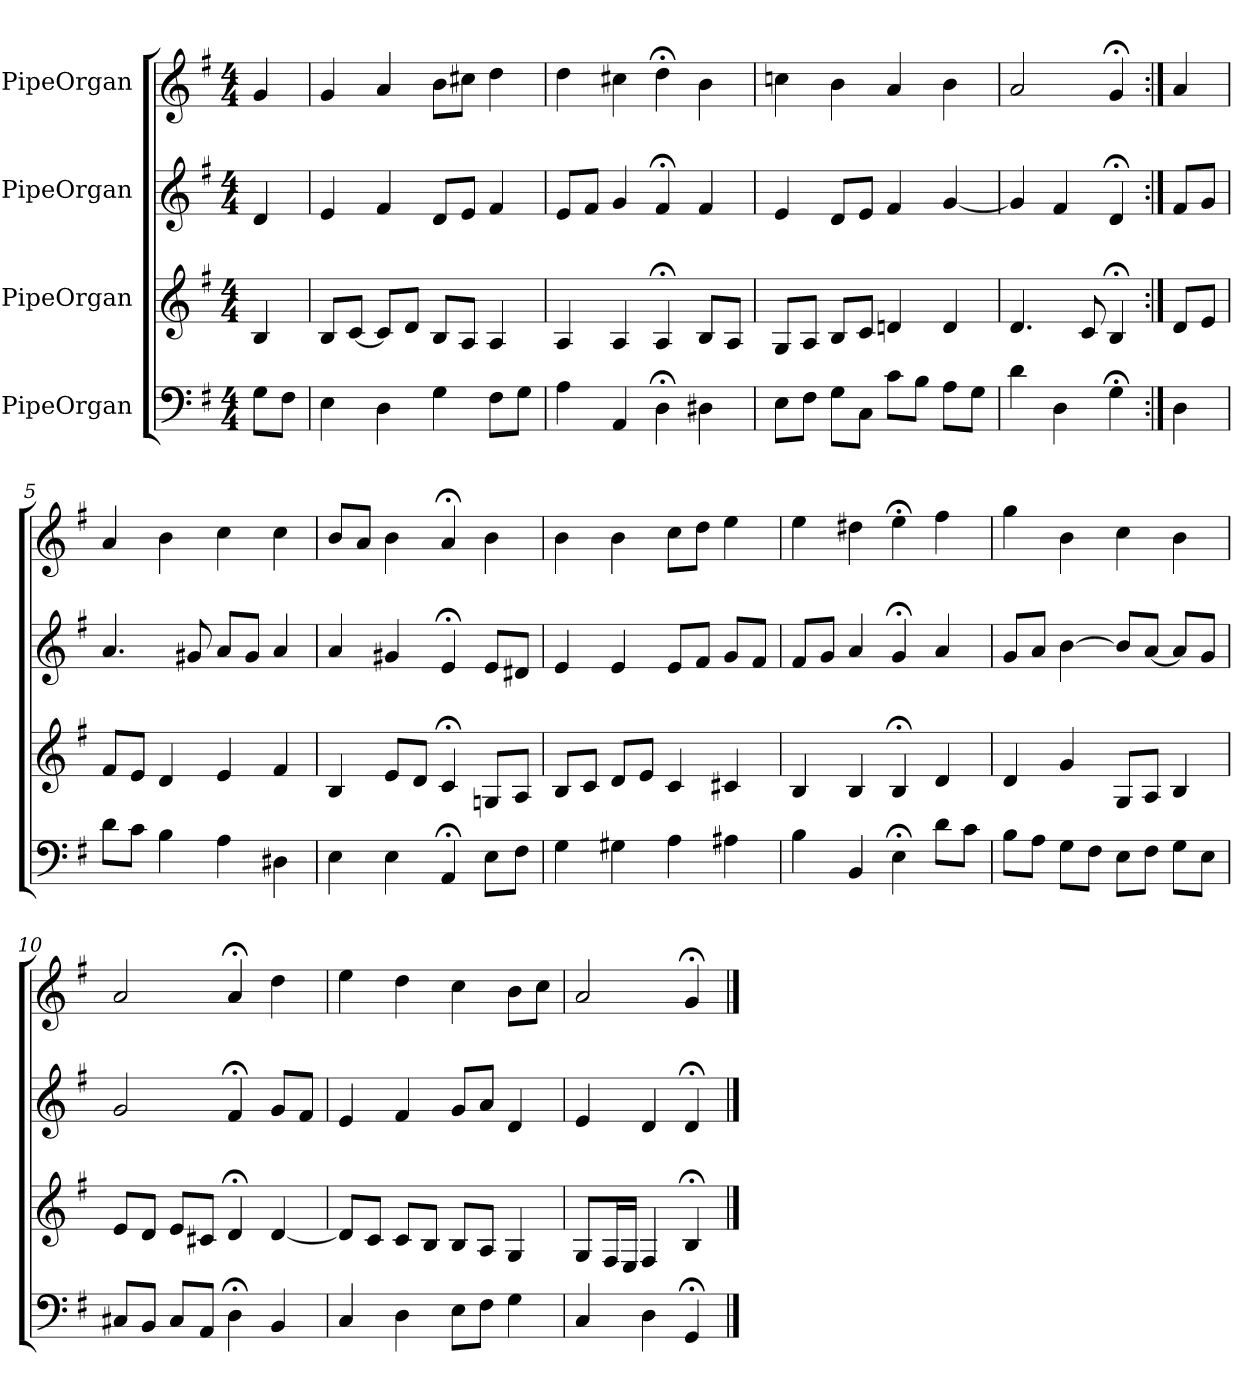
**kern	**kern	**kern	**kern
*part4	*part3	*part2	*part1
*staff4	*staff3	*staff2	*staff1
*I"PipeOrgan	*I"PipeOrgan	*I"PipeOrgan	*I"PipeOrgan
*k[f#]	*k[f#]	*k[f#]	*k[f#]
*G:	*G:	*G:	*G:
*M4/4	*M4/4	*M4/4	*M4/4
*MM60	*MM60	*MM60	*MM60
=	=	=	=
8GL	4B	4d	4g
8F#J	.	.	.
=1	=1	=1	=1
4E	8BL	4e	4g
.	[8cJ	.	.
4D	8cL]	4f#	4a
.	8dJ	.	.
4G	8BL	8dL	8bL
.	8AJ	8eJ	8cc#XJ
8F#L	4A	4f#	4dd
8GJ	.	.	.
=2	=2	=2	=2
4A	4A	8eL	4dd
.	.	8f#J	.
4AA	4A	4g	4cc#X
4D;<	4A;<	4f#;<	4dd;<
4D#X	8BL	4f#	4b
.	8AJ	.	.
=3	=3	=3	=3
8EL	8GL	4e	4ccn
8F#J	8AJ	.	.
8GL	8BL	8dL	4b
8CJ	8cJ	8eJ	.
8cL	4dn	4f#	4a
8BJ	.	.	.
8AL	4d	[4g	4b
8GJ	.	.	.
=4	=4	=4	=4
4d	4.d	4g]	2a
4D	.	4f#	.
.	8c	.	.
4G;<	4B;<	4d;<	4g;<
=:|!	=:|!	=:|!	=:|!
4D	8dL	8f#L	4a
.	8eJ	8gJ	.
=5	=5	=5	=5
8dL	8f#L	4.a	4a
8cJ	8eJ	.	.
4B	4d	.	4b
.	.	8g#X	.
4A	4e	8aL	4cc
.	.	8g#J	.
4D#X	4f#	4a	4cc
=6	=6	=6	=6
4E	4B	4a	8bL
.	.	.	8aJ
4E	8eL	4g#X	4b
.	8dJ	.	.
4AA;<	4c;<	4e;<	4a;<
8EL	8GnL	8eL	4b
8F#J	8AJ	8d#XJ	.
=7	=7	=7	=7
4G	8BL	4e	4b
.	8cJ	.	.
4G#X	8dL	4e	4b
.	8eJ	.	.
4A	4c	8eL	8ccL
.	.	8f#J	8ddJ
4A#X	4c#X	8gL	4ee
.	.	8f#J	.
=8	=8	=8	=8
4B	4B	8f#L	4ee
.	.	8gJ	.
4BB	4B	4a	4dd#X
4E;<	4B;<	4g;<	4ee;<
8dL	4d	4a	4ff#
8cJ	.	.	.
=9	=9	=9	=9
8BL	4d	8gL	4gg
8AJ	.	8aJ	.
8GL	4g	[4b	4b
8F#J	.	.	.
8EL	8GL	8bL]	4cc
8F#J	8AJ	[8aJ	.
8GL	4B	8aL]	4b
8EJ	.	8gJ	.
=10	=10	=10	=10
8C#XL	8eL	2g	2a
8BBJ	8dJ	.	.
8C#L	8eL	.	.
8AAJ	8c#XJ	.	.
4D;<	4d;<	4f#;<	4a;<
4BB	[4d	8gL	4dd
.	.	8f#J	.
=11	=11	=11	=11
4C	8dL]	4e	4ee
.	8cJ	.	.
4D	8cL	4f#	4dd
.	8BJ	.	.
8EL	8BL	8gL	4cc
8F#J	8AJ	8aJ	.
4G	4G	4d	8bL
.	.	.	8ccJ
=12	=12	=12	=12
4C	8GL	4e	2a
.	16F#L	.	.
.	16EJJ	.	.
4D	4F#	4d	.
4GG;<	4B;<	4d;<	4g;<
==	==	==	==
*-	*-	*-	*-
